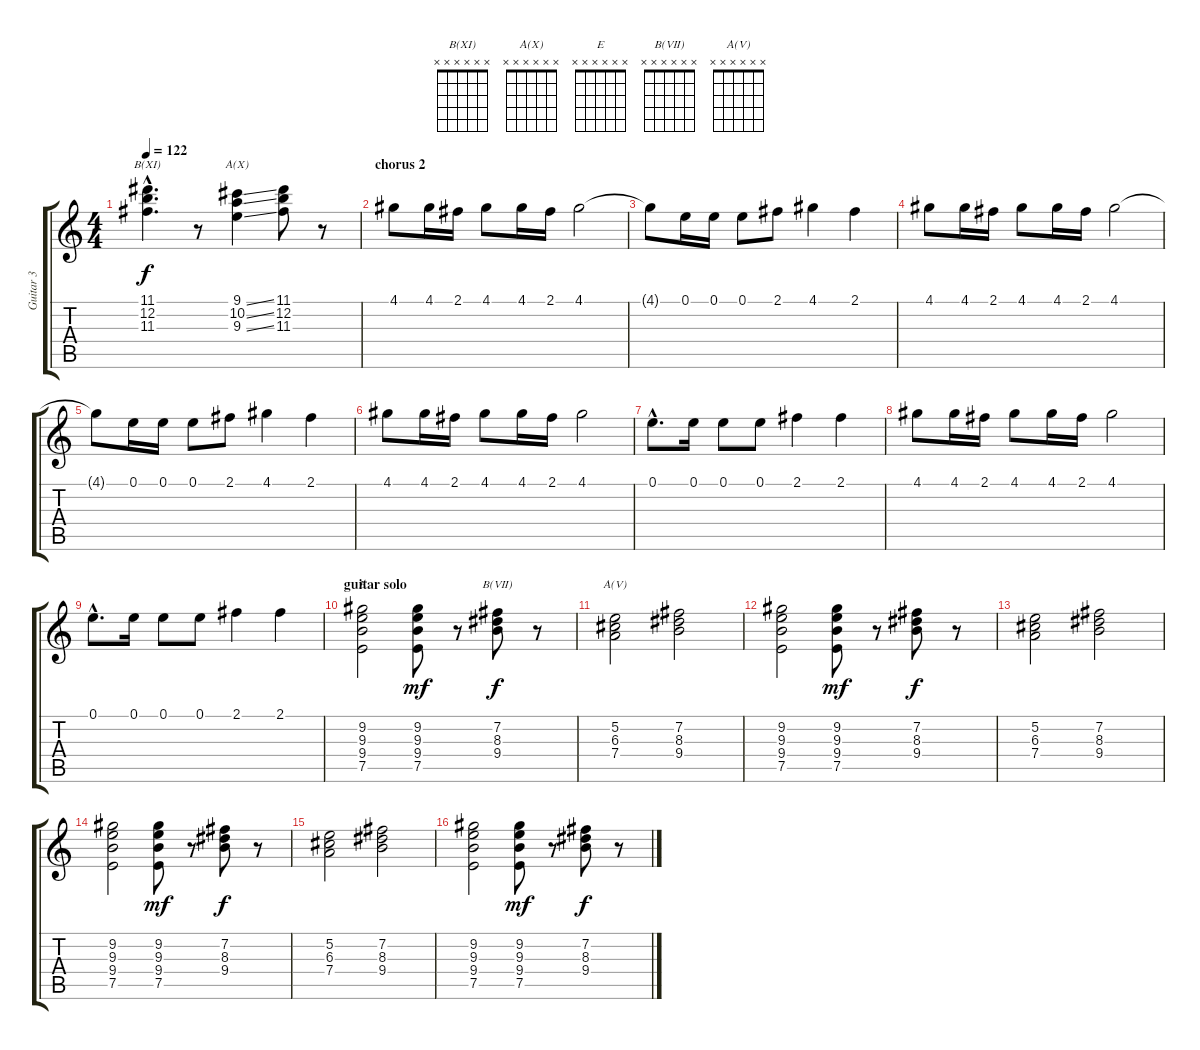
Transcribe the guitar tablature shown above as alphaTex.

\track ("Guitar 3" "Guitar 3") {instrument electricguitarclean}
\staff {score tabs}
\tuning (E4 B3 G3 D3 A2 E2) {hide}
\chord ("B(XI)" x x x x x x) {firstfret 0}
\chord ("A(X)" x x x x x x) {firstfret 0}
\chord ("E" x x x x x x) {firstfret 0}
\chord ("B(VII)" x x x x x x) {firstfret 0}
\chord ("A(V)" x x x x x x) {firstfret 0}
\ts (4 4)
\tempo 122
\clef g2
\ks c
(11.1{hac} 12.2{hac} 11.3{hac}).4{d ch "B(XI)" dy f} r.8 (9.1{ss} 10.2{ss} 9.3{ss}).4{ch "A(X)"} (11.1 12.2 11.3).8 r.8 |
\section ("" "chorus 2")
4.1.8 4.1.16 2.1.16 4.1.8 4.1.16 2.1.16 4.1.2 |
4.1{t}.8 0.1.16 0.1.16 0.1.8 2.1.8 4.1.4 2.1.4 |
4.1.8 4.1.16 2.1.16 4.1.8 4.1.16 2.1.16 4.1.2 |
4.1{t}.8 0.1.16 0.1.16 0.1.8 2.1.8 4.1.4 2.1.4 |
4.1.8 4.1.16 2.1.16 4.1.8 4.1.16 2.1.16 4.1.2 |
0.1{hac}.8{d} 0.1.16 0.1.8 0.1.8 2.1.4 2.1.4 |
4.1.8 4.1.16 2.1.16 4.1.8 4.1.16 2.1.16 4.1.2 |
0.1{hac}.8{d} 0.1.16 0.1.8 0.1.8 2.1.4 2.1.4 |
\section ("" "guitar solo")
(9.2 9.3 9.4 7.5).2{ch "E"} (9.2 9.3 9.4 7.5).8{dy mf} r.8 (7.2 8.3 9.4).8{ch "B(VII)" dy f} r.8 |
(5.2 6.3 7.4).2{ch "A(V)"} (7.2 8.3 9.4).2 |
(9.2 9.3 9.4 7.5).2 (9.2 9.3 9.4 7.5).8{dy mf} r.8 (7.2 8.3 9.4).8{dy f} r.8 |
(5.2 6.3 7.4).2 (7.2 8.3 9.4).2 |
(9.2 9.3 9.4 7.5).2 (9.2 9.3 9.4 7.5).8{dy mf} r.8 (7.2 8.3 9.4).8{dy f} r.8 |
(5.2 6.3 7.4).2 (7.2 8.3 9.4).2 |
(9.2 9.3 9.4 7.5).2 (9.2 9.3 9.4 7.5).8{dy mf} r.8 (7.2 8.3 9.4).8{dy f} r.8
